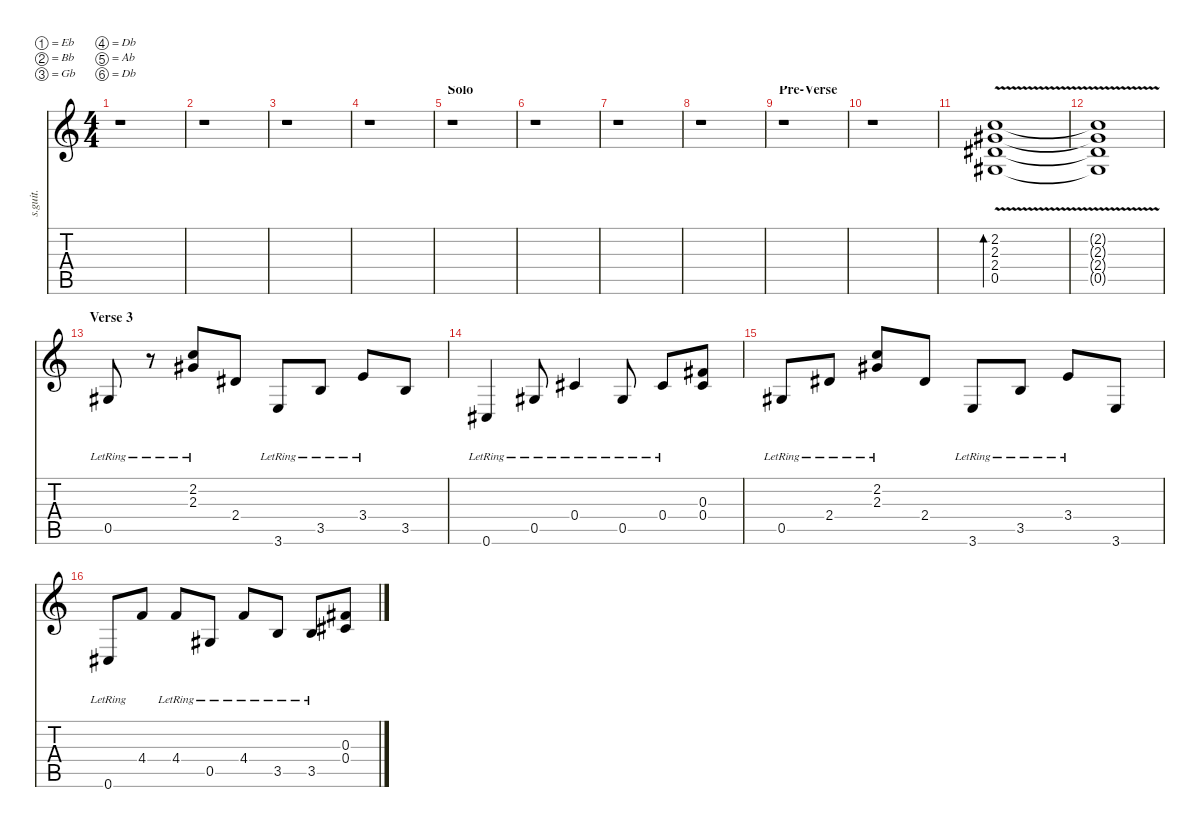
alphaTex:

\defaultSystemsLayout 4
\hideDynamics
\bracketExtendMode nobrackets
\track ("Kurt Cobain - Clean Guitar" "s.guit.") {instrument electricguitarclean}
\staff {score tabs}
\tuning (Eb4 Bb3 Gb3 Db3 Ab2 Db2)
\ts (4 4)
\tempo (100 hide)
\clef g2
\ks c
r.1{dy f} |
r.1 |
r.1 |
r.1 |
\section ("" "Solo")
r.1 |
r.1 |
r.1 |
r.1 |
\section ("" "Pre-Verse")
r.1 |
r.1 |
(2.2{v} 2.3{v acc #} 2.4{v acc #} 0.5{v acc #}).1{bd 30 lyrics (0 "") lyrics (1 "") lyrics (2 "") lyrics (3 "") lyrics (4 "") dy p} |
(2.2{v t} 2.3{v t acc #} 2.4{v t acc #} 0.5{v t acc #}).1{lyrics (0 "") lyrics (1 "") lyrics (2 "") lyrics (3 "") lyrics (4 "")} |
\section ("" "Verse 3")
0.5{lr acc #}.8{lyrics (0 "") lyrics (1 "") lyrics (2 "") lyrics (3 "") lyrics (4 "") dy mf} r.8 (2.2{lr} 2.3{lr acc #}).8{lyrics (0 "") lyrics (1 "") lyrics (2 "") lyrics (3 "") lyrics (4 "")} 2.4{acc #}.8{lyrics (0 "") lyrics (1 "") lyrics (2 "") lyrics (3 "") lyrics (4 "")} 3.6{lr}.8{lyrics (0 "") lyrics (1 "") lyrics (2 "") lyrics (3 "") lyrics (4 "")} 3.5{lr}.8{lyrics (0 "") lyrics (1 "") lyrics (2 "") lyrics (3 "") lyrics (4 "")} 3.4{lr}.8{lyrics (0 "") lyrics (1 "") lyrics (2 "") lyrics (3 "") lyrics (4 "")} 3.5.8{lyrics (0 "") lyrics (1 "") lyrics (2 "") lyrics (3 "") lyrics (4 "")} |
0.6{lr acc #}.4{lyrics (0 "") lyrics (1 "") lyrics (2 "") lyrics (3 "") lyrics (4 "")} 0.5{lr acc #}.8{lyrics (0 "") lyrics (1 "") lyrics (2 "") lyrics (3 "") lyrics (4 "")} 0.4{lr acc #}.4{lyrics (0 "") lyrics (1 "") lyrics (2 "") lyrics (3 "") lyrics (4 "")} 0.5{lr acc #}.8{lyrics (0 "") lyrics (1 "") lyrics (2 "") lyrics (3 "") lyrics (4 "")} 0.4{lr acc #}.8{lyrics (0 "") lyrics (1 "") lyrics (2 "") lyrics (3 "") lyrics (4 "")} (0.3{acc #} 0.4{acc #}).8{lyrics (0 "") lyrics (1 "") lyrics (2 "") lyrics (3 "") lyrics (4 "")} |
0.5{lr acc #}.8{lyrics (0 "") lyrics (1 "") lyrics (2 "") lyrics (3 "") lyrics (4 "")} 2.4{lr acc #}.8{lyrics (0 "") lyrics (1 "") lyrics (2 "") lyrics (3 "") lyrics (4 "")} (2.2{lr} 2.3{lr acc #}).8{lyrics (0 "") lyrics (1 "") lyrics (2 "") lyrics (3 "") lyrics (4 "")} 2.4{acc #}.8{lyrics (0 "") lyrics (1 "") lyrics (2 "") lyrics (3 "") lyrics (4 "")} 3.6{lr}.8{lyrics (0 "") lyrics (1 "") lyrics (2 "") lyrics (3 "") lyrics (4 "")} 3.5{lr}.8{lyrics (0 "") lyrics (1 "") lyrics (2 "") lyrics (3 "") lyrics (4 "")} 3.4{lr}.8{lyrics (0 "") lyrics (1 "") lyrics (2 "") lyrics (3 "") lyrics (4 "")} 3.6.8{lyrics (0 "") lyrics (1 "") lyrics (2 "") lyrics (3 "") lyrics (4 "") dy f} |
0.6{lr acc #}.8{lyrics (0 "") lyrics (1 "") lyrics (2 "") lyrics (3 "") lyrics (4 "") dy mf} 4.4.8{lyrics (0 "") lyrics (1 "") lyrics (2 "") lyrics (3 "") lyrics (4 "")} 4.4{lr}.8{lyrics (0 "") lyrics (1 "") lyrics (2 "") lyrics (3 "") lyrics (4 "")} 0.5{lr acc #}.8{lyrics (0 "") lyrics (1 "") lyrics (2 "") lyrics (3 "") lyrics (4 "")} 4.4{lr}.8{lyrics (0 "") lyrics (1 "") lyrics (2 "") lyrics (3 "") lyrics (4 "")} 3.5{lr}.8{lyrics (0 "") lyrics (1 "") lyrics (2 "") lyrics (3 "") lyrics (4 "")} 3.5{lr}.8{lyrics (0 "") lyrics (1 "") lyrics (2 "") lyrics (3 "") lyrics (4 "")} (0.3{acc #} 0.4{acc #}).8{lyrics (0 "") lyrics (1 "") lyrics (2 "") lyrics (3 "") lyrics (4 "")}
